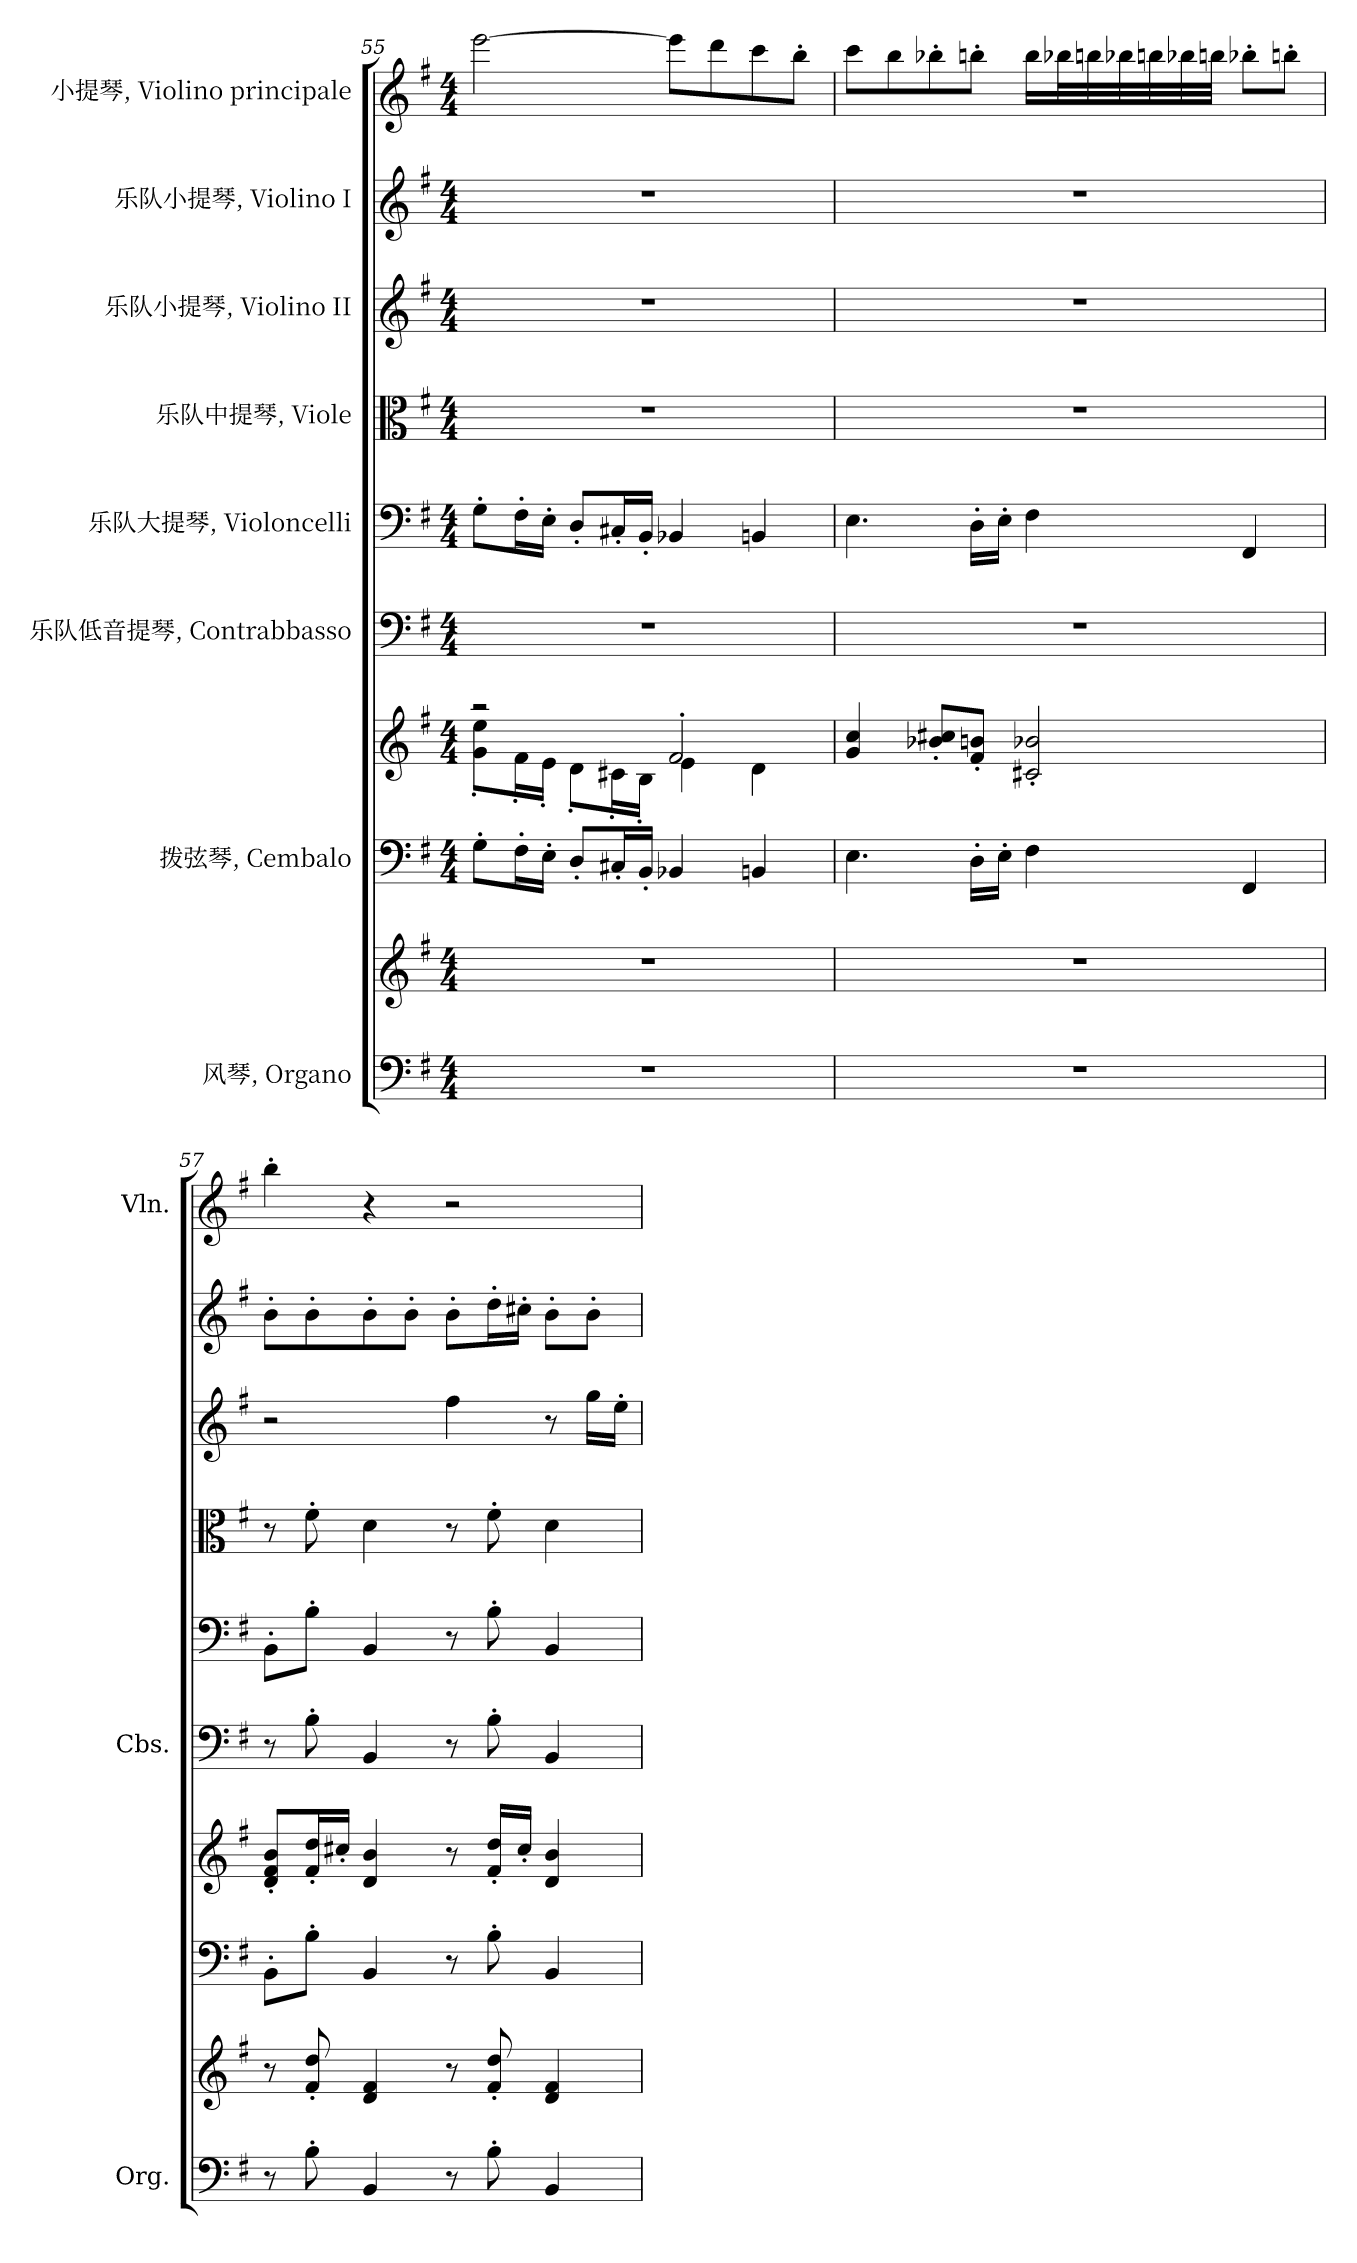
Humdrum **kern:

**kern	**kern	**kern	**kern	**kern	**kern	**kern	**kern	**kern	**kern
*part8	*part8	*part7	*part7	*part6	*part5	*part4	*part3	*part2	*part1
*staff10	*staff9	*staff8	*staff7	*staff6	*staff5	*staff4	*staff3	*staff2	*staff1
*I"风琴, Organo	*	*I"拨弦琴, Cembalo	*	*I"乐队低音提琴, Contrabbasso	*I"乐队大提琴, Violoncelli	*I"乐队中提琴, Viole	*I"乐队小提琴, Violino II	*I"乐队小提琴, Violino I	*I"小提琴, Violino principale
*I'Org.	*	*	*	*I'Cbs.	*	*	*	*	*I'Vln.
*clefF4	*clefG2	*clefF4	*clefG2	*clefF4	*clefF4	*clefC3	*clefG2	*clefG2	*clefG2
*	*	*	*	*ITrd7c12	*	*	*	*	*
*k[f#]	*k[f#]	*k[f#]	*k[f#]	*k[f#]	*k[f#]	*k[f#]	*k[f#]	*k[f#]	*k[f#]
*M4/4	*M4/4	*M4/4	*M4/4	*M4/4	*M4/4	*M4/4	*M4/4	*M4/4	*M4/4
=55	=55	=55	=55	=55	=55	=55	=55	=55	=55
*	*	*	*^	*	*	*	*	*	*
1r	1r	8G'\L	2r	8g\' 8ee\'L	1r	8G'\L	1r	1r	1r	[2eee\
.	.	16F#'\L	.	16f#'\L	.	16F#'\L	.	.	.	.
.	.	16E'\JJ	.	16e'\JJ	.	16E'\JJ	.	.	.	.
.	.	8D'/L	.	8d'\L	.	8D'/L	.	.	.	.
.	.	16C#X'/L	.	16c#X'\L	.	16C#X'/L	.	.	.	.
.	.	16BB'/JJ	.	16B'\JJ	.	16BB'/JJ	.	.	.	.
.	.	4BB-X/	2f#'/	4e\	.	4BB-X/	.	.	.	8eee\L]
.	.	.	.	.	.	.	.	.	.	8ddd\
.	.	4BBn/	.	4d\	.	4BBn/	.	.	.	8ccc\
.	.	.	.	.	.	.	.	.	.	8bb'\J
*	*	*	*v	*v	*	*	*	*	*	*
!!LO:PB:g=z
=56	=56	=56	=56	=56	=56	=56	=56	=56	=56
*	*	*	*	*	*	*	*	*	*MM103
1r	1r	4.E\	4g/ 4cc/	1r	4.E\	1r	1r	1r	8ccc\L
.	.	.	.	.	.	.	.	.	8bb\
.	.	.	8b-X/' 8cc#X/'L	.	.	.	.	.	8bb-X'\
.	.	16D'\LL	8f#/' 8bn/'J	.	16D'\LL	.	.	.	8bbn'\J
.	.	16E'\JJ	.	.	16E'\JJ	.	.	.	.
*	*	*	*	*	*	*	*	*	*MM102
.	.	4F#\	2c#X/' 2b-X/'	.	4F#\	.	.	.	16bb\LL
.	.	.	.	.	.	.	.	.	32bb-X\L
*	*	*	*	*	*	*	*	*	*MM101
.	.	.	.	.	.	.	.	.	32bbn\
.	.	.	.	.	.	.	.	.	32bb-X\
.	.	.	.	.	.	.	.	.	32bbn\
*	*	*	*	*	*	*	*	*	*MM100
.	.	.	.	.	.	.	.	.	32bb-X\
.	.	.	.	.	.	.	.	.	32bbn\JJJ
.	.	4FF#/	.	.	4FF#/	.	.	.	8bb-X'\L
*	*	*	*	*	*	*	*	*	*MM98
.	.	.	.	.	.	.	.	.	8bbn'\J
=57	=57	=57	=57	=57	=57	=57	=57	=57	=57
*	*	*	*	*	*	*	*	*	*MM104
8r	8r	8BB'\L	8d/' 8f#/' 8b/'L	8r	8BB'\L	8r	2r	8b'\L	4bb'\
8B'\	8f#/' 8dd/'	8B'\J	16f#/' 16dd/'L	8BB'\	8B'\J	8f#'\	.	8b'\	.
.	.	.	16cc#X'/JJ	.	.	.	.	.	.
4BB/	4d/ 4f#/	4BB/	4d/ 4b/	4BBB/	4BB/	4d\	.	8b'\	4r
.	.	.	.	.	.	.	.	8b'\J	.
8r	8r	8r	8r	8r	8r	8r	4ff#\	8b'\L	2r
8B'\	8f#/' 8dd/'	8B'\	16f#/' 16dd/'LL	8BB'\	8B'\	8f#'\	.	16dd'\L	.
.	.	.	16cc#'/JJ	.	.	.	.	16cc#X'\JJ	.
4BB/	4d/ 4f#/	4BB/	4d/ 4b/	4BBB/	4BB/	4d\	8r	8b'\L	.
.	.	.	.	.	.	.	16gg\LL	8b'\J	.
.	.	.	.	.	.	.	16ee'\JJ	.	.
=	=	=	=	=	=	=	=	=	=
*-	*-	*-	*-	*-	*-	*-	*-	*-	*-
